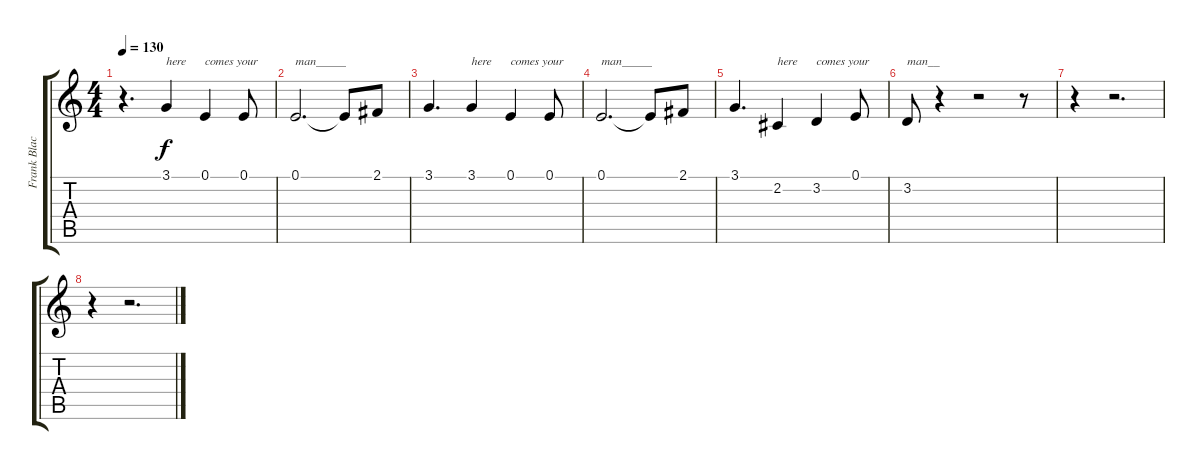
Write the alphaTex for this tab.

\track ("Frank Black/Kim Deal - Vocals" "Frank Blac") {instrument oboe}
\staff {score tabs}
\tuning (E4 B3 G3 D3 A2 E2) {hide}
\ts (4 4)
\tempo 130
\clef g2
\ks c
r.4{d dy f} 3.1.4{txt "here"} 0.1.4{txt "comes your"} 0.1.8 |
0.1.2{d txt "man_____"} 0.1{t}.8 2.1.8 |
3.1.4{d} 3.1.4{txt "here"} 0.1.4{txt "comes your"} 0.1.8 |
0.1.2{d txt "man_____"} 0.1{t}.8 2.1.8 |
3.1.4{d} 2.2.4{txt "here"} 3.2.4{txt "comes your"} 0.1.8 |
3.2.8{txt "man__"} r.4 r.2 r.8 |
r.4 r.2{d} |
r.4 r.2{d}
